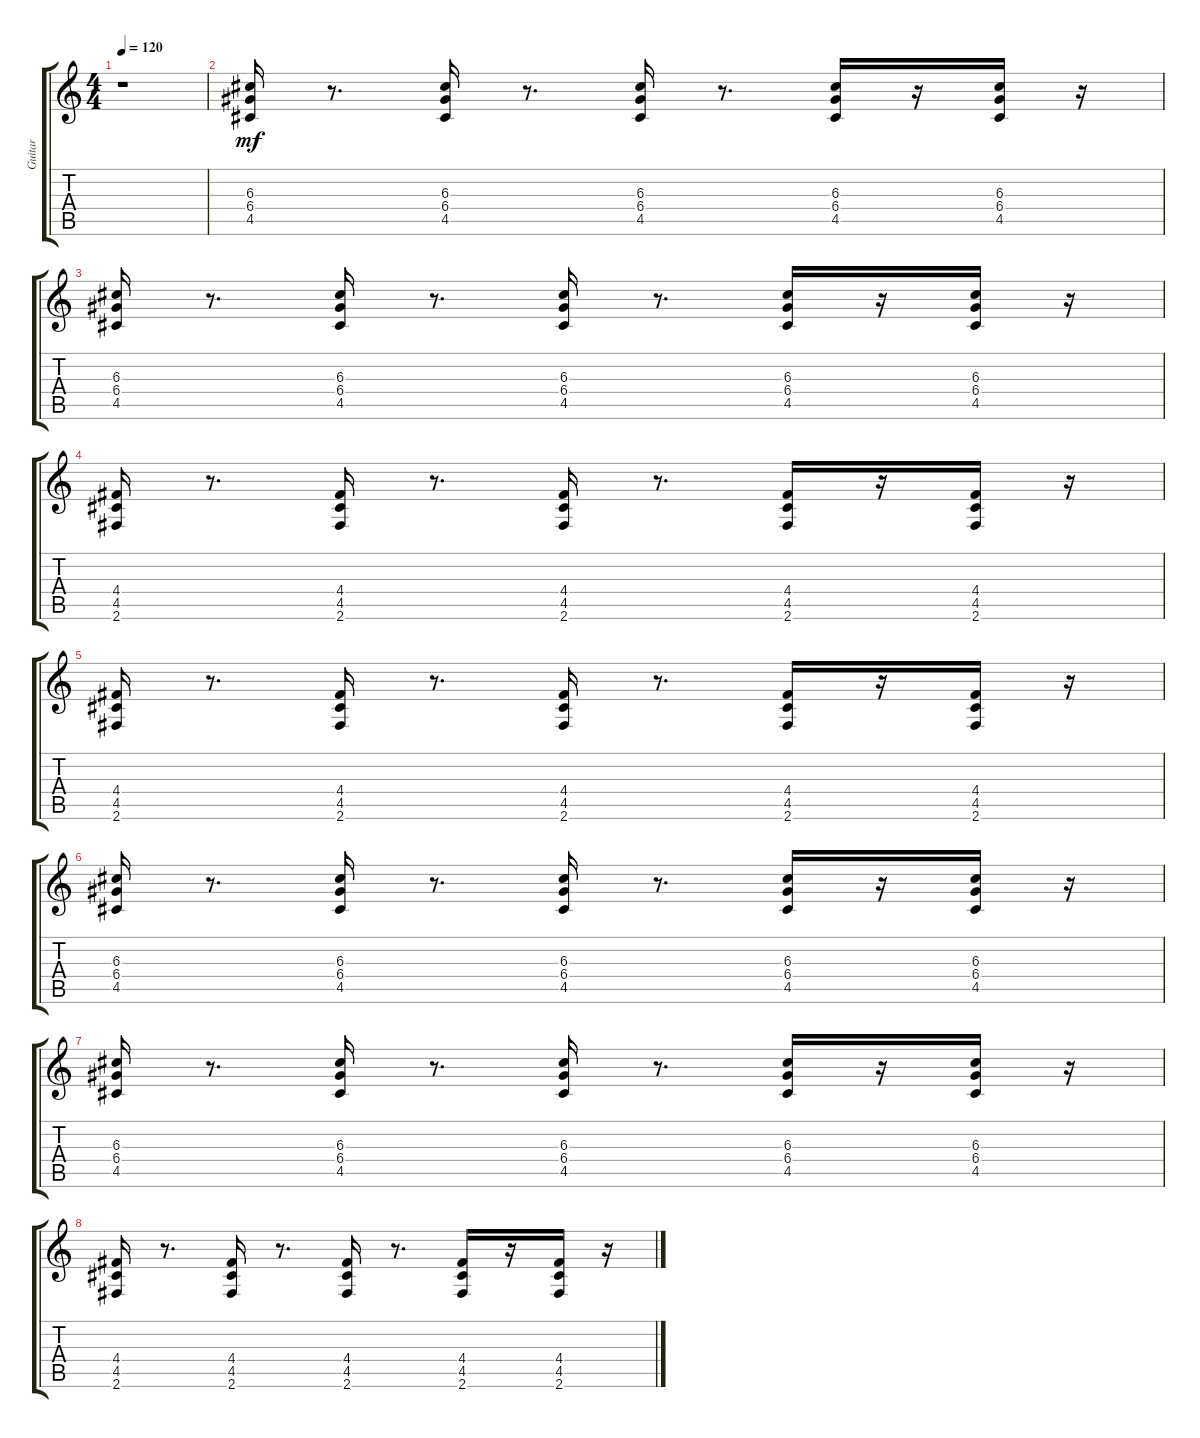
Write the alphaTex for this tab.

\track ("Guitar" "Guitar") {instrument acousticguitarsteel}
\staff {score tabs}
\tuning (E4 B3 G3 D3 A2 E2) {hide}
\ts (4 4)
\tempo 120
\clef g2
\ks c
r.1{dy mf instrument acousticguitarsteel} |
(6.3 6.4 4.5).16{instrument electricguitarclean} r.8{d} (6.3 6.4 4.5).16 r.8{d} (6.3 6.4 4.5).16 r.8{d} (6.3 6.4 4.5).16 r.16 (6.3 6.4 4.5).16 r.16 |
(6.3 6.4 4.5).16 r.8{d} (6.3 6.4 4.5).16 r.8{d} (6.3 6.4 4.5).16 r.8{d} (6.3 6.4 4.5).16 r.16 (6.3 6.4 4.5).16 r.16 |
(4.4 4.5 2.6).16 r.8{d} (4.4 4.5 2.6).16 r.8{d} (4.4 4.5 2.6).16 r.8{d} (4.4 4.5 2.6).16 r.16 (4.4 4.5 2.6).16 r.16 |
(4.4 4.5 2.6).16 r.8{d} (4.4 4.5 2.6).16 r.8{d} (4.4 4.5 2.6).16 r.8{d} (4.4 4.5 2.6).16 r.16 (4.4 4.5 2.6).16 r.16 |
(6.3 6.4 4.5).16 r.8{d} (6.3 6.4 4.5).16 r.8{d} (6.3 6.4 4.5).16 r.8{d} (6.3 6.4 4.5).16 r.16 (6.3 6.4 4.5).16 r.16 |
(6.3 6.4 4.5).16 r.8{d} (6.3 6.4 4.5).16 r.8{d} (6.3 6.4 4.5).16 r.8{d} (6.3 6.4 4.5).16 r.16 (6.3 6.4 4.5).16 r.16 |
(4.4 4.5 2.6).16 r.8{d} (4.4 4.5 2.6).16 r.8{d} (4.4 4.5 2.6).16 r.8{d} (4.4 4.5 2.6).16 r.16 (4.4 4.5 2.6).16 r.16
